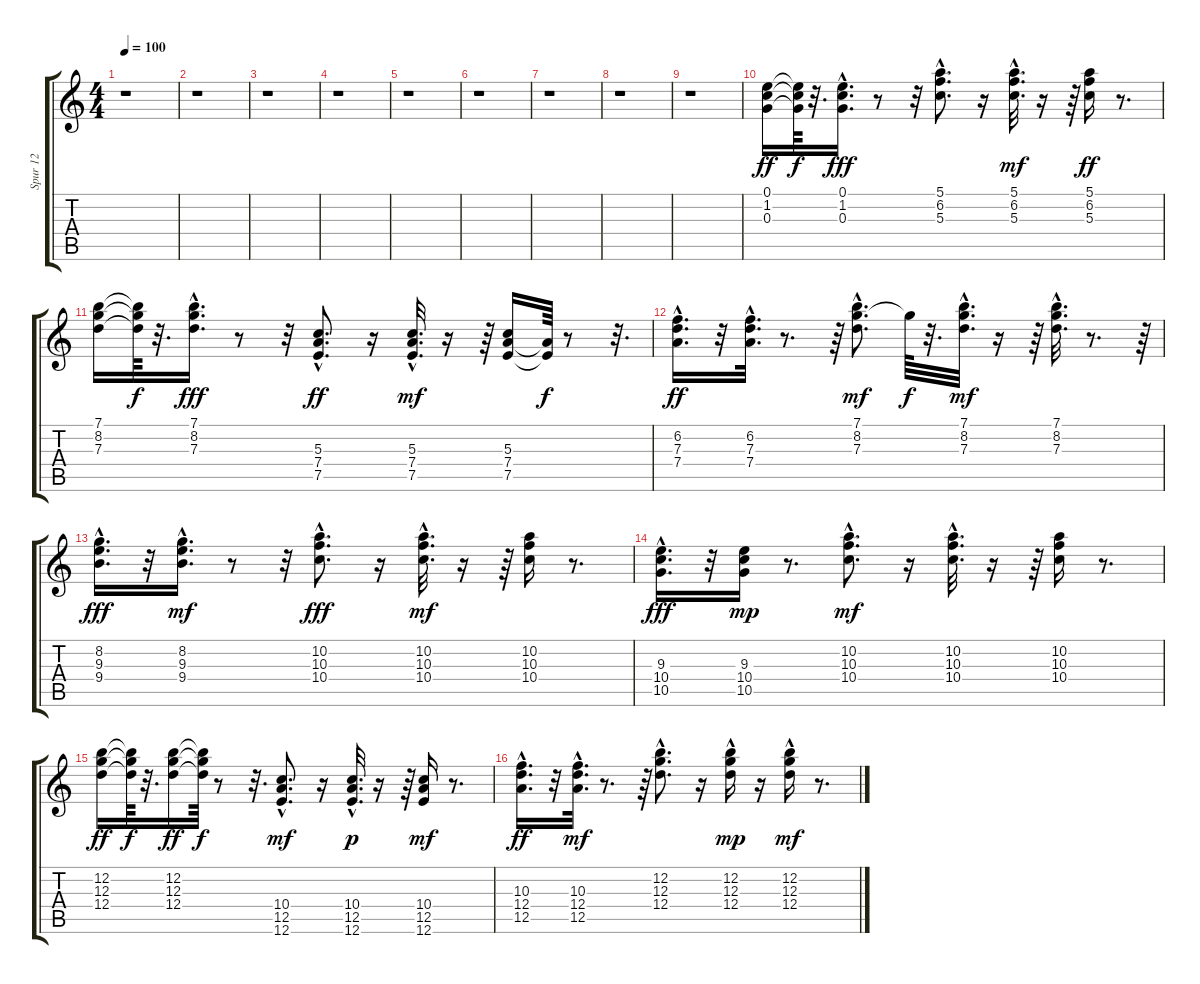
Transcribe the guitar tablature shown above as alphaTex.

\track ("Spur 12" "Spur 12") {instrument acousticguitarsteel}
\staff {score tabs}
\tuning (E4 B3 G3 D3 A2 E2) {hide}
\ts (4 4)
\tempo 100
\clef g2
\ks c
r.1{dy ff instrument acousticguitarsteel} |
r.1 |
r.1 |
r.1 |
r.1 |
r.1 |
r.1 |
r.1 |
r.1 |
(0.1 1.2 0.3).16 (0.1{t} 1.2{t} 0.3{t}).64{dy f} r.32{d} (0.1{hac} 1.2{hac} 0.3{hac}).16{d dy fff} r.8 r.32 (5.1{hac} 6.2{hac} 5.3{hac}).8{d} r.16 (5.1{hac} 6.2{hac} 5.3{hac}).32{d dy mf} r.16 r.64 (5.1 6.2 5.3).16{dy ff} r.8{d} |
(7.1 8.2 7.3).16 (7.1{t} 8.2{t} 7.3{t}).64{dy f} r.32{d} (7.1{hac} 8.2{hac} 7.3{hac}).16{d dy fff} r.8 r.32 (5.3{hac} 7.4{hac} 7.5{hac}).8{d dy ff} r.16 (5.3{hac} 7.4{hac} 7.5{hac}).32{d dy mf} r.16 r.64 (5.3 7.4 7.5).16 (7.4{t} 7.5{t}).64{dy f} r.8 r.32{d} |
(6.2{hac} 7.3{hac} 7.4{hac}).16{d dy ff} r.32 (6.2{hac} 7.3{hac} 7.4{hac}).32{d} r.8{d} r.64 (7.1{hac} 8.2{hac} 7.3{hac}).8{d dy mf} 8.2{t}.64{dy f} r.32{d} (7.1 8.2 7.3{hac}).32{d dy mf} r.16 r.64 (7.1{hac} 8.2{hac} 7.3{hac}).32{d} r.8{d} r.64 |
(8.2 9.3{hac} 9.4).16{d dy fff} r.32 (8.2{hac} 9.3{hac} 9.4{hac}).16{d dy mf} r.8 r.32 (10.2 10.3{hac} 10.4{hac}).8{d dy fff} r.16 (10.2{hac} 10.3{hac} 10.4{hac}).32{d dy mf} r.16 r.64 (10.2 10.3 10.4).16 r.8{d} |
(9.3{hac} 10.4{hac} 10.5{hac}).16{d dy fff} r.32 (9.3 10.4 10.5).16{dy mp} r.8{d} (10.2{hac} 10.3{hac} 10.4{hac}).8{d dy mf} r.16 (10.2{hac} 10.3{hac} 10.4{hac}).32{d} r.16 r.64 (10.2 10.3 10.4).16 r.8{d} |
(12.2 12.3 12.4).16{dy ff} (12.2{t} 12.3{t} 12.4{t}).64{dy f} r.32{d} (12.2 12.3 12.4).16{dy ff} (12.2{t} 12.3{t} 12.4{t}).64{dy f} r.8 r.32{d} (10.4 12.5{hac} 12.6{hac}).8{d dy mf} r.16 (10.4{hac} 12.5{hac} 12.6{hac}).32{d dy p} r.16 r.64 (10.4 12.5 12.6).16{dy mf} r.8{d} |
(10.3{hac} 12.4{hac} 12.5{hac}).16{d dy ff} r.32 (10.3{hac} 12.4 12.5{hac}).32{d dy mf} r.8{d} r.64 (12.2 12.3{hac} 12.4).8{d} r.16 (12.2{hac} 12.3 12.4{hac}).16{dy mp} r.16 (12.2 12.3 12.4{hac}).16{dy mf} r.8{d}
